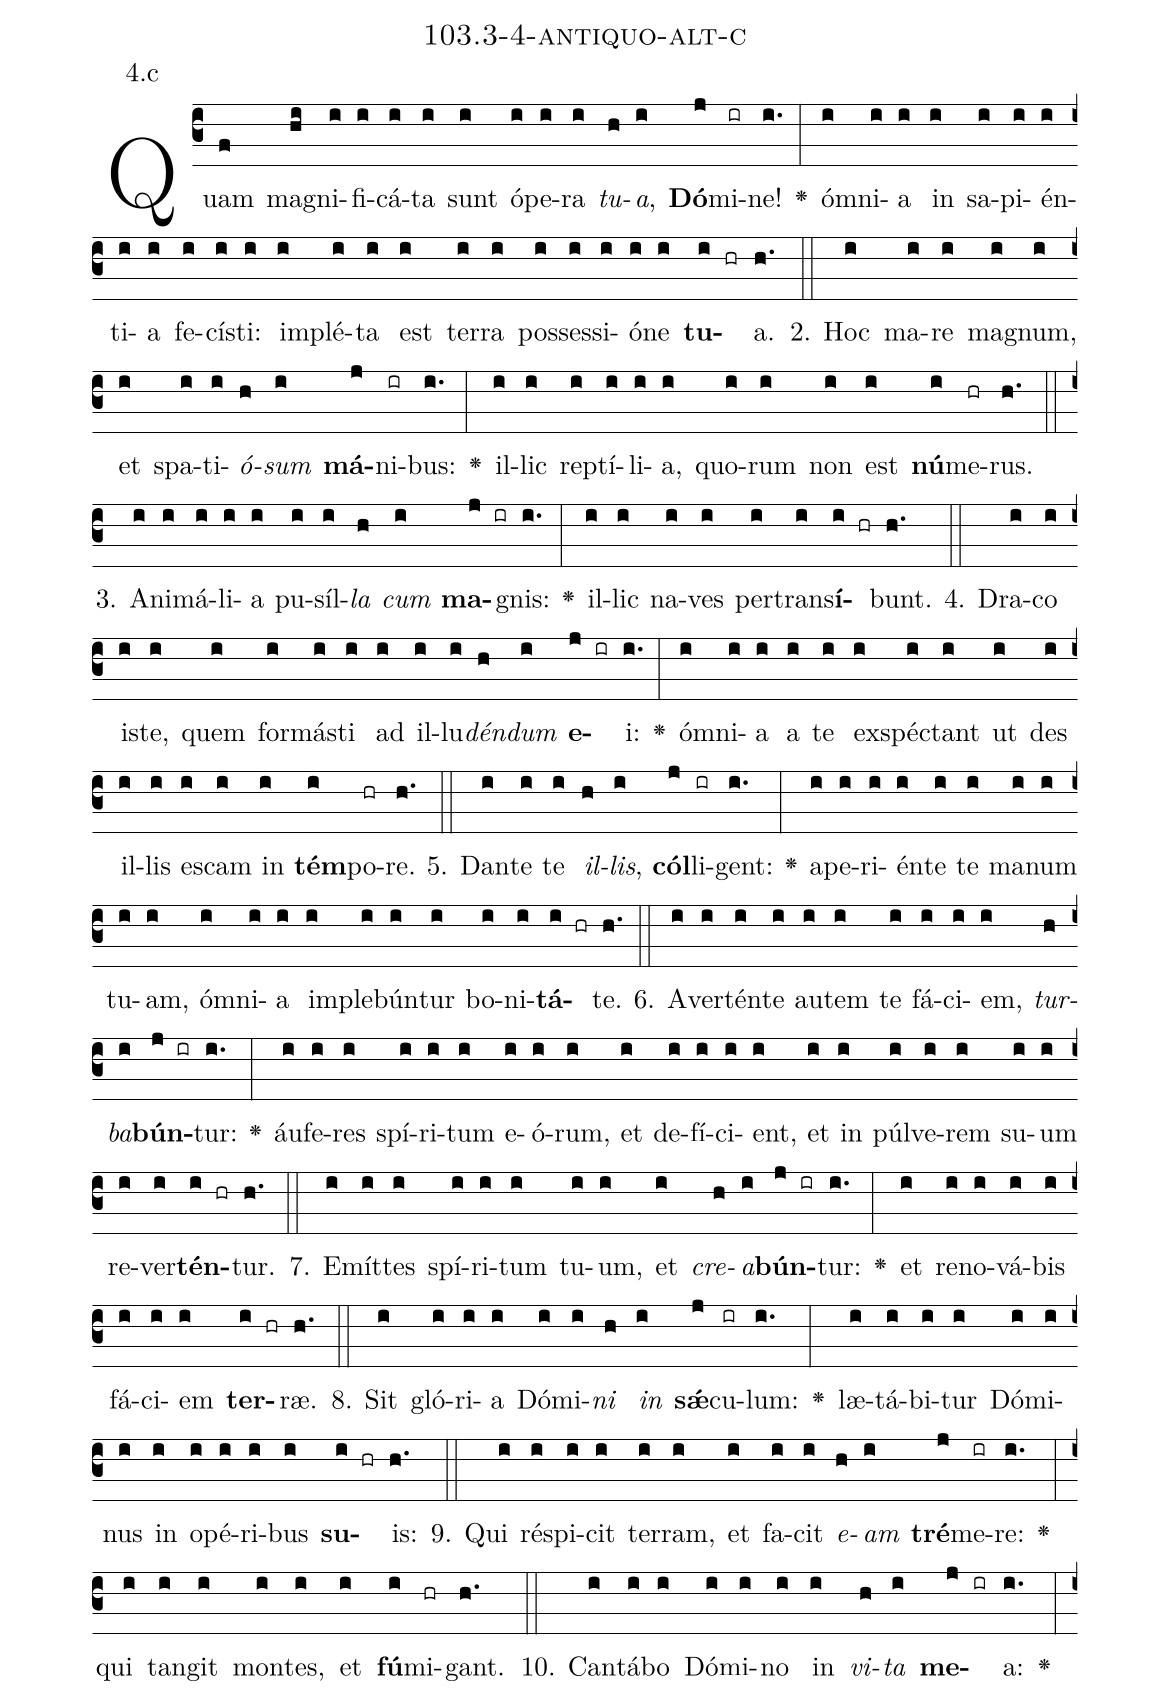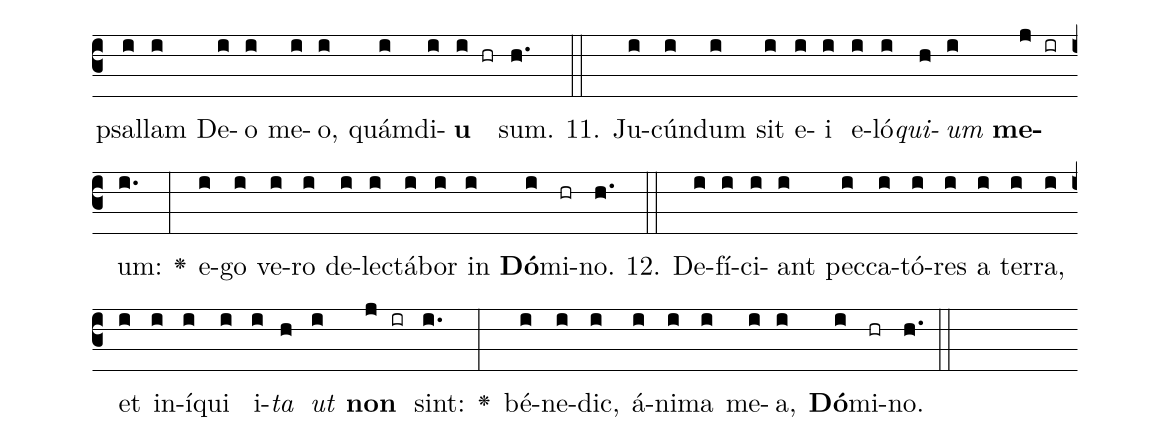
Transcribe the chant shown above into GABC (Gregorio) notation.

name: 103.3-4-antiquo-alt-c;
annotation: 4.c;
%%
(c3)Quam(f) ma(hi)gni(i)fi(i)cá(i)ta(i) sunt(i) ó(i)pe(i)ra(i) <i>tu</i>(h)<i>a</i>,(i) <b>Dó</b>(j)mi(ir)ne!(i.) <v>\greheightstar</v>(:) óm(i)ni(i)a(i) in(i) sa(i)pi(i)én(i)ti(i)a(i) fe(i)cís(i)ti:(i) im(i)plé(i)ta(i) est(i) ter(i)ra(i) pos(i)ses(i)si(i)ó(i)ne(i) <b>tu</b>(i hr)a.(h.) (::)
2. Hoc(i) ma(i)re(i) ma(i)gnum,(i) et(i) spa(i)ti(i)<i>ó</i>(h)<i>sum</i>(i) <b>má</b>(j)ni(ir)bus:(i.) <v>\greheightstar</v>(:) il(i)lic(i) rep(i)tí(i)li(i)a,(i) quo(i)rum(i) non(i) est(i) <b>nú</b>(i)me(hr)rus.(h.) (::)
3. A(i)ni(i)má(i)li(i)a(i) pu(i)síl(i)<i>la</i>(h) <i>cum</i>(i) <b>ma</b>(j ir)gnis:(i.) <v>\greheightstar</v>(:) il(i)lic(i) na(i)ves(i) per(i)trans(i)<b>í</b>(i hr)bunt.(h.) (::)
4. Dra(i)co(i) is(i)te,(i) quem(i) for(i)más(i)ti(i) ad(i) il(i)lu(i)<i>dén</i>(h)<i>dum</i>(i) <b>e</b>(j ir)i:(i.) <v>\greheightstar</v>(:) óm(i)ni(i)a(i) a(i) te(i) ex(i)spéc(i)tant(i) ut(i) des(i) il(i)lis(i) es(i)cam(i) in(i) <b>tém</b>(i)po(hr)re.(h.) (::)
5. Dan(i)te(i) te(i) <i>il</i>(h)<i>lis</i>,(i) <b>cól</b>(j)li(ir)gent:(i.) <v>\greheightstar</v>(:) a(i)pe(i)ri(i)én(i)te(i) te(i) ma(i)num(i) tu(i)am,(i) óm(i)ni(i)a(i) im(i)ple(i)bún(i)tur(i) bo(i)ni(i)<b>tá</b>(i hr)te.(h.) (::)
6. A(i)ver(i)tén(i)te(i) au(i)tem(i) te(i) fá(i)ci(i)em,(i) <i>tur</i>(h)<i>ba</i>(i)<b>bún</b>(j ir)tur:(i.) <v>\greheightstar</v>(:) áu(i)fe(i)res(i) spí(i)ri(i)tum(i) e(i)ó(i)rum,(i) et(i) de(i)fí(i)ci(i)ent,(i) et(i) in(i) púl(i)ve(i)rem(i) su(i)um(i) re(i)ver(i)<b>tén</b>(i hr)tur.(h.) (::)
7. E(i)mít(i)tes(i) spí(i)ri(i)tum(i) tu(i)um,(i) et(i) <i>cre</i>(h)<i>a</i>(i)<b>bún</b>(j ir)tur:(i.) <v>\greheightstar</v>(:) et(i) re(i)no(i)vá(i)bis(i) fá(i)ci(i)em(i) <b>ter</b>(i hr)ræ.(h.) (::)
8. Sit(i) gló(i)ri(i)a(i) Dó(i)mi(i)<i>ni</i>(h) <i>in</i>(i) <b>sǽ</b>(j)cu(ir)lum:(i.) <v>\greheightstar</v>(:) læ(i)tá(i)bi(i)tur(i) Dó(i)mi(i)nus(i) in(i) o(i)pé(i)ri(i)bus(i) <b>su</b>(i hr)is:(h.) (::)
9. Qui(i) ré(i)spi(i)cit(i) ter(i)ram,(i) et(i) fa(i)cit(i) <i>e</i>(h)<i>am</i>(i) <b>tré</b>(j)me(ir)re:(i.) <v>\greheightstar</v>(:) qui(i) tan(i)git(i) mon(i)tes,(i) et(i) <b>fú</b>(i)mi(hr)gant.(h.) (::)
10. Can(i)tá(i)bo(i) Dó(i)mi(i)no(i) in(i) <i>vi</i>(h)<i>ta</i>(i) <b>me</b>(j ir)a:(i.) <v>\greheightstar</v>(:) psal(i)lam(i) De(i)o(i) me(i)o,(i) quám(i)di(i)<b>u</b>(i hr) sum.(h.) (::)
11. Ju(i)cún(i)dum(i) sit(i) e(i)i(i) e(i)ló(i)<i>qui</i>(h)<i>um</i>(i) <b>me</b>(j ir)um:(i.) <v>\greheightstar</v>(:) e(i)go(i) ve(i)ro(i) de(i)lec(i)tá(i)bor(i) in(i) <b>Dó</b>(i)mi(hr)no.(h.) (::)
12. De(i)fí(i)ci(i)ant(i) pec(i)ca(i)tó(i)res(i) a(i) ter(i)ra,(i) et(i) in(i)í(i)qui(i) i(i)<i>ta</i>(h) <i>ut</i>(i) <b>non</b>(j ir) sint:(i.) <v>\greheightstar</v>(:) bé(i)ne(i)dic,(i) á(i)ni(i)ma(i) me(i)a,(i) <b>Dó</b>(i)mi(hr)no.(h.) (::)
